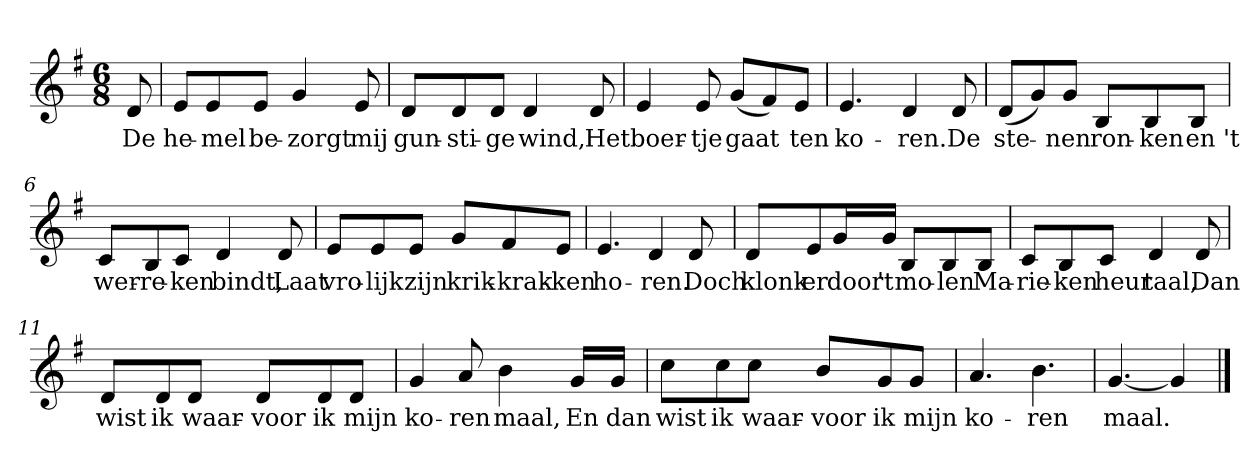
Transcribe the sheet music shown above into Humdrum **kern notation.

**kern	**text
*part1	*part1
*staff1	*staff1
*clefG2	*
*k[f#]	*
*G:	*
*M6/8	*
*MM120	*
=	=
8d	De
=1	=1
8e/L	he-
8e/	-mel
8e/J	be-
4g	-zorgt
8e	mij
=2	=2
8d/L	gun-
8d/	-sti-
8d/J	-ge
4d	wind,
8d	Het
=3	=3
4e	boer-
8e	-tje
(8g/L	gaat
8f#/)	.
8e/J	ten
=4	=4
4.e	ko-
4d	-ren.
8d	De
=5	=5
(8d/L	ste-
8g/)	.
8g/J	-nen
8B/L	ron-
8B/	-ken
8B/J	en 't
=6	=6
8c/L	wer-
8B/	-re-
8c/J	-ken
4d	bindt,
8d	Laat
=7	=7
8e/L	vro-
8e/	-lijk
8e/J	zijn
8g/L	krik-
8f#/	-krak-
8e/J	-ken
=8	=8
4.e	ho-
4d	-ren.
8d	Doch
=9	=9
8d/L	klonk
8e/	er
16g/L	door
16g/JJ	't
8B/L	mo-
8B/	-len
8B/J	Ma-
=10	=10
8c/L	-rie-
8B/	-ken
8c/J	heur
4d	taal,
8d	Dan
=11	=11
8d/L	wist
8d/	ik
8d/J	waar-
8d/L	-voor
8d/	ik
8d/J	mijn
=12	=12
4g	ko-
8a	-ren
4b	maal,
16g/LL	En
16g/JJ	dan
=13	=13
8cc\L	wist
8cc\	ik
8cc\J	waar-
8b/L	-voor
8g/	ik
8g/J	mijn
=14	=14
4.a	ko-
4.b	-ren
=15	=15
[4.g	maal.
4g]	.
==	==
*-	*-
